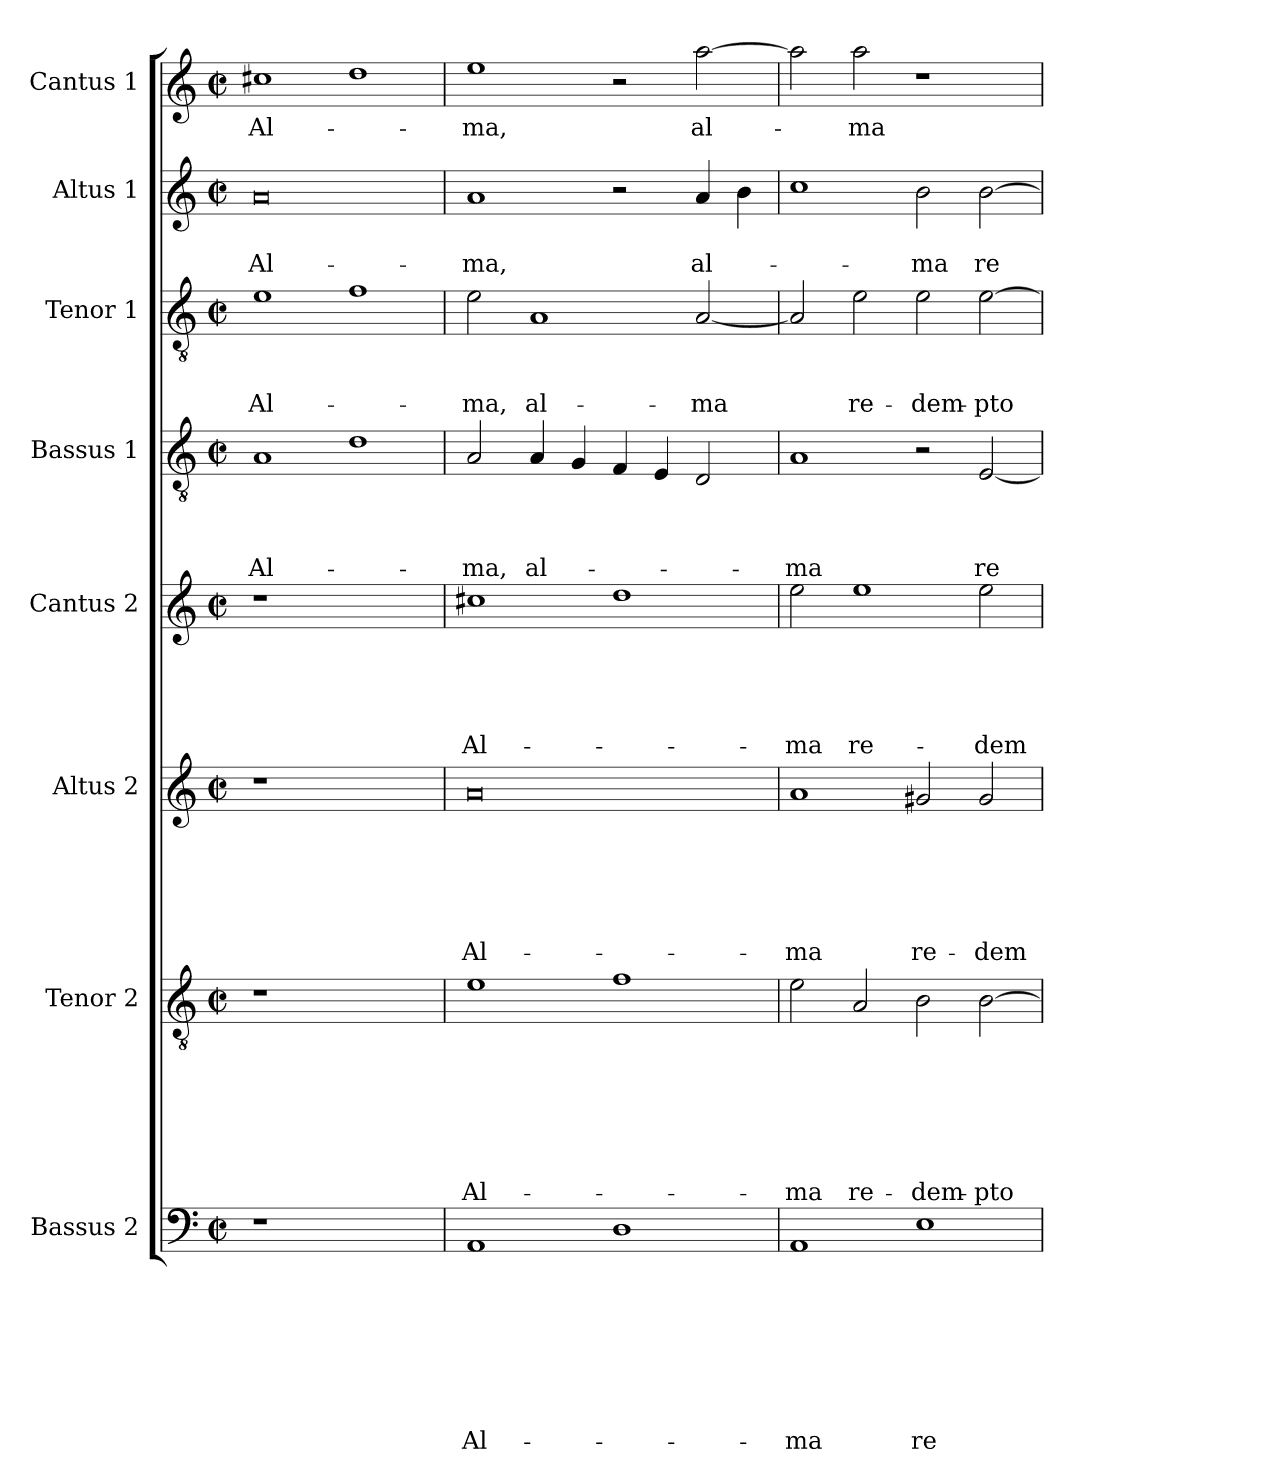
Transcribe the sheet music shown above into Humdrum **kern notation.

**kern	**text	**text	**text	**text	**text	**text	**text	**text	**kern	**text	**text	**text	**text	**text	**text	**text	**kern	**text	**text	**text	**text	**text	**text	**kern	**text	**text	**text	**text	**text	**kern	**text	**text	**text	**text	**kern	**text	**text	**text	**kern	**text	**text	**kern	**text
*part8	*part8	*part8	*part8	*part8	*part8	*part8	*part8	*part8	*part7	*part7	*part7	*part7	*part7	*part7	*part7	*part7	*part6	*part6	*part6	*part6	*part6	*part6	*part6	*part5	*part5	*part5	*part5	*part5	*part5	*part4	*part4	*part4	*part4	*part4	*part3	*part3	*part3	*part3	*part2	*part2	*part2	*part1	*part1
*staff8	*staff8	*staff8	*staff8	*staff8	*staff8	*staff8	*staff8	*staff8	*staff7	*staff7	*staff7	*staff7	*staff7	*staff7	*staff7	*staff7	*staff6	*staff6	*staff6	*staff6	*staff6	*staff6	*staff6	*staff5	*staff5	*staff5	*staff5	*staff5	*staff5	*staff4	*staff4	*staff4	*staff4	*staff4	*staff3	*staff3	*staff3	*staff3	*staff2	*staff2	*staff2	*staff1	*staff1
*I"Bassus 2	*	*	*	*	*	*	*	*	*I"Tenor 2	*	*	*	*	*	*	*	*I"Altus 2	*	*	*	*	*	*	*I"Cantus 2	*	*	*	*	*	*I"Bassus 1	*	*	*	*	*I"Tenor 1	*	*	*	*I"Altus 1	*	*	*I"Cantus 1	*
*clefF4	*	*	*	*	*	*	*	*	*clefGv2	*	*	*	*	*	*	*	*clefG2	*	*	*	*	*	*	*clefG2	*	*	*	*	*	*clefGv2	*	*	*	*	*clefGv2	*	*	*	*clefG2	*	*	*clefG2	*
*k[]	*	*	*	*	*	*	*	*	*k[]	*	*	*	*	*	*	*	*k[]	*	*	*	*	*	*	*k[]	*	*	*	*	*	*k[]	*	*	*	*	*k[]	*	*	*	*k[]	*	*	*k[]	*
*C:	*	*	*	*	*	*	*	*	*C:	*	*	*	*	*	*	*	*C:	*	*	*	*	*	*	*C:	*	*	*	*	*	*C:	*	*	*	*	*C:	*	*	*	*C:	*	*	*C:	*
*M2/2	*	*	*	*	*	*	*	*	*M2/2	*	*	*	*	*	*	*	*M2/2	*	*	*	*	*	*	*M2/2	*	*	*	*	*	*M2/2	*	*	*	*	*M2/2	*	*	*	*M2/2	*	*	*M2/2	*
*met(c|)	*	*	*	*	*	*	*	*	*met(c|)	*	*	*	*	*	*	*	*met(c|)	*	*	*	*	*	*	*met(c|)	*	*	*	*	*	*met(c|)	*	*	*	*	*met(c|)	*	*	*	*met(c|)	*	*	*met(c|)	*
=1	=1	=1	=1	=1	=1	=1	=1	=1	=1	=1	=1	=1	=1	=1	=1	=1	=1	=1	=1	=1	=1	=1	=1	=1	=1	=1	=1	=1	=1	=1	=1	=1	=1	=1	=1	=1	=1	=1	=1	=1	=1	=1	=1
!	!	!	!	!	!	!	!	!	!	!	!	!	!	!	!	!	!	!	!	!	!	!	!	!	!	!	!	!	!	!	!	!	!	!LO:LY:b	!	!	!	!LO:LY:b	!	!	!LO:LY:b	!	!LO:LY:b
1r	.	.	.	.	.	.	.	.	1r	.	.	.	.	.	.	.	1r	.	.	.	.	.	.	1r	.	.	.	.	.	1A	.	.	.	Al-	1e	.	.	Al-	0a	.	Al-	1cc#X	Al-
1ryy	.	.	.	.	.	.	.	.	1ryy	.	.	.	.	.	.	.	1ryy	.	.	.	.	.	.	1ryy	.	.	.	.	.	1d	.	.	.	.	1f	.	.	.	.	.	.	1dd	.
=2	=2	=2	=2	=2	=2	=2	=2	=2	=2	=2	=2	=2	=2	=2	=2	=2	=2	=2	=2	=2	=2	=2	=2	=2	=2	=2	=2	=2	=2	=2	=2	=2	=2	=2	=2	=2	=2	=2	=2	=2	=2	=2	=2
!	!	!	!	!	!	!	!	!LO:LY:b	!	!	!	!	!	!	!	!LO:LY:b	!	!	!	!	!	!	!LO:LY:b	!	!	!	!	!	!LO:LY:b	!	!	!	!	!LO:LY:b	!	!	!	!LO:LY:b	!	!	!LO:LY:b	!	!LO:LY:b
1AA	.	.	.	.	.	.	.	Al-	1e	.	.	.	.	.	.	Al-	0a	.	.	.	.	.	Al-	1cc#X	.	.	.	.	Al-	2A/	.	.	.	-ma,	2e\	.	.	-ma,	1a	.	-ma,	1ee	-ma,
!	!	!	!	!	!	!	!	!	!	!	!	!	!	!	!	!	!	!	!	!	!	!	!	!	!	!	!	!	!	!	!	!	!	!LO:LY:b	!	!	!	!LO:LY:b	!	!	!	!	!
.	.	.	.	.	.	.	.	.	.	.	.	.	.	.	.	.	.	.	.	.	.	.	.	.	.	.	.	.	.	4A/	.	.	.	al-	1A	.	.	al-	.	.	.	.	.
.	.	.	.	.	.	.	.	.	.	.	.	.	.	.	.	.	.	.	.	.	.	.	.	.	.	.	.	.	.	4G/	.	.	.	.	.	.	.	.	.	.	.	.	.
1D	.	.	.	.	.	.	.	.	1f	.	.	.	.	.	.	.	.	.	.	.	.	.	.	1dd	.	.	.	.	.	4F/	.	.	.	.	.	.	.	.	2r	.	.	2r	.
.	.	.	.	.	.	.	.	.	.	.	.	.	.	.	.	.	.	.	.	.	.	.	.	.	.	.	.	.	.	4E/	.	.	.	.	.	.	.	.	.	.	.	.	.
!	!	!	!	!	!	!	!	!	!	!	!	!	!	!	!	!	!	!	!	!	!	!	!	!	!	!	!	!	!	!	!	!	!	!	!	!	!	!LO:LY:b	!	!	!LO:LY:b	!	!LO:LY:b
.	.	.	.	.	.	.	.	.	.	.	.	.	.	.	.	.	.	.	.	.	.	.	.	.	.	.	.	.	.	2D/	.	.	.	.	[2A/	.	.	-ma	4a/	.	al-	[2aa\	al-
.	.	.	.	.	.	.	.	.	.	.	.	.	.	.	.	.	.	.	.	.	.	.	.	.	.	.	.	.	.	.	.	.	.	.	.	.	.	.	4b\	.	.	.	.
=3	=3	=3	=3	=3	=3	=3	=3	=3	=3	=3	=3	=3	=3	=3	=3	=3	=3	=3	=3	=3	=3	=3	=3	=3	=3	=3	=3	=3	=3	=3	=3	=3	=3	=3	=3	=3	=3	=3	=3	=3	=3	=3	=3
!	!	!	!	!	!	!	!	!LO:LY:b	!	!	!	!	!	!	!	!LO:LY:b	!	!	!	!	!	!	!LO:LY:b	!	!	!	!	!	!LO:LY:b	!	!	!	!	!LO:LY:b	!	!	!	!	!	!	!	!	!
1AA	.	.	.	.	.	.	.	-ma	2e\	.	.	.	.	.	.	-ma	1a	.	.	.	.	.	-ma	2ee\	.	.	.	.	-ma	1A	.	.	.	-ma	2A/]	.	.	.	1cc	.	.	2aa\]	.
!	!	!	!	!	!	!	!	!	!	!	!	!	!	!	!	!LO:LY:b	!	!	!	!	!	!	!	!	!	!	!	!	!LO:LY:b	!	!	!	!	!	!	!	!	!LO:LY:b	!	!	!	!	!LO:LY:b
.	.	.	.	.	.	.	.	.	2A/	.	.	.	.	.	.	re-	.	.	.	.	.	.	.	1ee	.	.	.	.	re-	.	.	.	.	.	2e\	.	.	re-	.	.	.	2aa\	-ma
!	!	!	!	!	!	!	!	!LO:LY:b	!	!	!	!	!	!	!	!LO:LY:b	!	!	!	!	!	!	!LO:LY:b	!	!	!	!	!	!	!	!	!	!	!	!	!	!	!LO:LY:b	!	!	!LO:LY:b	!	!
1E	.	.	.	.	.	.	.	re-	2B\	.	.	.	.	.	.	-dem-	2g#X/	.	.	.	.	.	re-	.	.	.	.	.	.	2r	.	.	.	.	2e\	.	.	-dem-	2b\	.	-ma	1r	.
!	!	!	!	!	!	!	!	!	!	!	!	!	!	!	!	!LO:LY:b	!	!	!	!	!	!	!LO:LY:b	!	!	!	!	!	!LO:LY:b	!	!	!	!	!LO:LY:b	!	!	!	!LO:LY:b	!	!	!LO:LY:b	!	!
.	.	.	.	.	.	.	.	.	[2B\	.	.	.	.	.	.	-pto-	2g#/	.	.	.	.	.	-dem-	2ee\	.	.	.	.	-dem-	[2E/	.	.	.	re-	[2e\	.	.	-pto-	[2b\	.	re-	.	.
=	=	=	=	=	=	=	=	=	=	=	=	=	=	=	=	=	=	=	=	=	=	=	=	=	=	=	=	=	=	=	=	=	=	=	=	=	=	=	=	=	=	=	=
*-	*-	*-	*-	*-	*-	*-	*-	*-	*-	*-	*-	*-	*-	*-	*-	*-	*-	*-	*-	*-	*-	*-	*-	*-	*-	*-	*-	*-	*-	*-	*-	*-	*-	*-	*-	*-	*-	*-	*-	*-	*-	*-	*-
